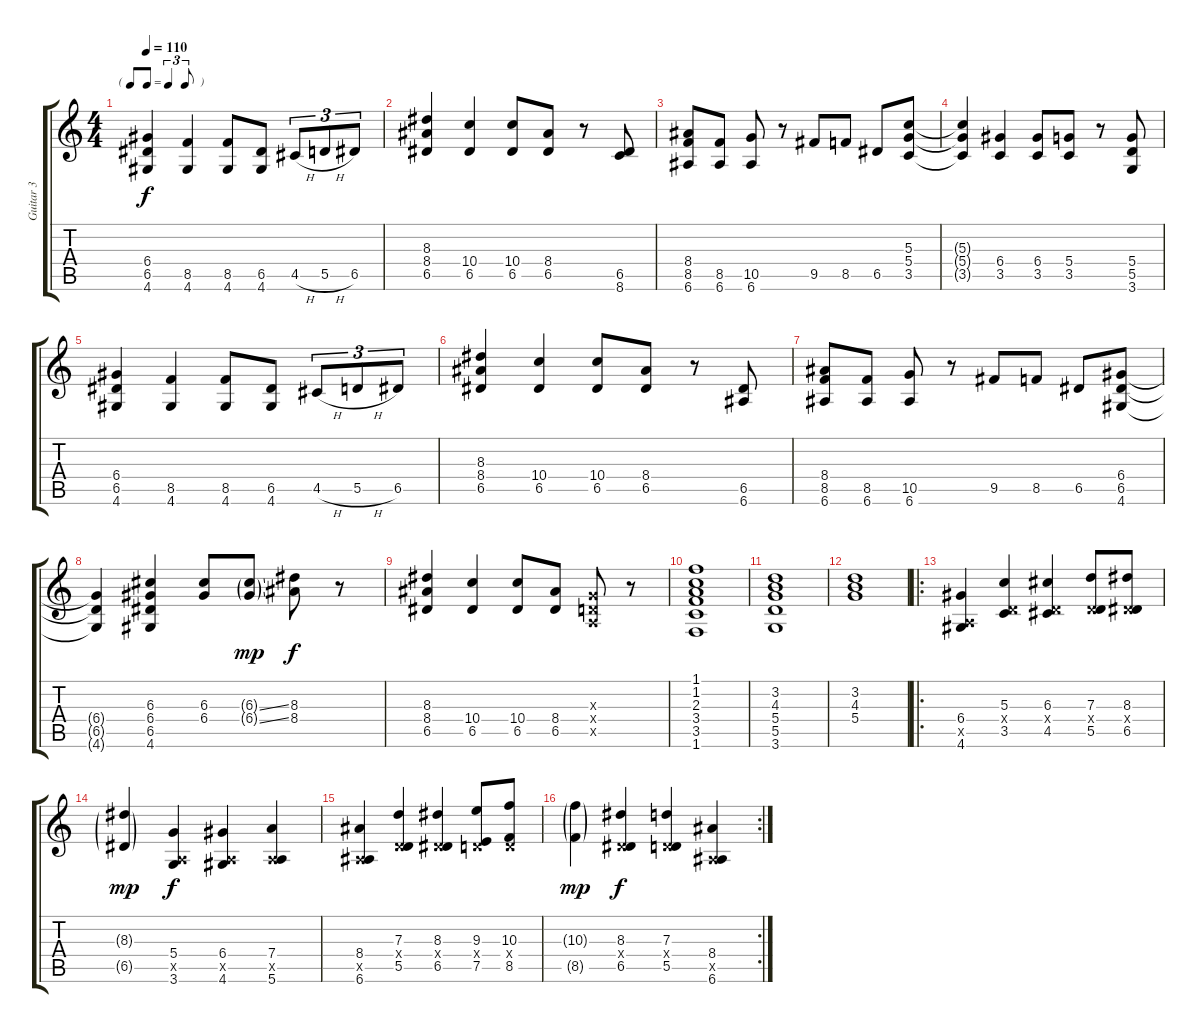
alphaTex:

\track ("Guitar 3" "Guitar 3") {instrument distortionguitar}
\staff {score tabs}
\tuning (E4 B3 G3 D3 A2 E2) {hide}
\ts (4 4)
\tf triplet8th
\tempo 110
\clef g2
\ks c
(6.4 6.5 4.6).4{dy f} (8.5 4.6).4 (8.5 4.6).8 (6.5 4.6).8 4.5{h}.8{tu (3 2)} 5.5{h}.8{tu (3 2)} 6.5.8{tu (3 2)} |
(8.3 8.4 6.5).4 (10.4 6.5).4 (10.4 6.5).8 (8.4 6.5).8 r.8 (6.5 8.6).8 |
(8.4 8.5 6.6).8 (8.5 6.6).8 (10.5 6.6).8 r.8 9.5.8 8.5.8 6.5.8 (5.3 5.4 3.5).8 |
(5.3{t} 5.4{t} 3.5{t}).4 (6.4 3.5).4 (6.4 3.5).8 (5.4 3.5).8 r.8 (5.4 5.5 3.6).8 |
(6.4 6.5 4.6).4 (8.5 4.6).4 (8.5 4.6).8 (6.5 4.6).8 4.5{h}.8{tu (3 2)} 5.5{h}.8{tu (3 2)} 6.5.8{tu (3 2)} |
(8.3 8.4 6.5).4 (10.4 6.5).4 (10.4 6.5).8 (8.4 6.5).8 r.8 (6.5 6.6).8 |
(8.4 8.5 6.6).8 (8.5 6.6).8 (10.5 6.6).8 r.8 9.5.8 8.5.8 6.5.8 (6.4 6.5 4.6).8 |
(6.4{t} 6.5{t} 4.6{t}).4 (6.3 6.4 6.5 4.6).4 (6.3 6.4).8 (6.3{ss g} 6.4{ss g}).8{dy mp} (8.3 8.4).8{dy f} r.8 |
(8.3 8.4 6.5).4 (10.4 6.5).4 (10.4 6.5).8 (8.4 6.5).8 (0.3{x} 0.4{x} 0.5{x}).8 r.8 |
(1.1 1.2 2.3 3.4 3.5 1.6).1 |
(3.2 4.3 5.4 5.5 3.6).1 |
(3.2 4.3 5.4).1 |
\ro
(6.4 0.5{x} 4.6).4 (5.3 0.4{x} 3.5).4 (6.3 0.4{x} 4.5).4 (7.3 0.4{x} 5.5).8 (8.3 0.4{x} 6.5).8 |
(8.3{g} 6.5{g}).4{dy mp} (5.4 0.5{x} 3.6).4{dy f} (6.4 0.5{x} 4.6).4 (7.4 0.5{x} 5.6).4 |
(8.4 0.5{x} 6.6).4 (7.3 0.4{x} 5.5).4 (8.3 0.4{x} 6.5).4 (9.3 0.4{x} 7.5).8 (10.3 0.4{x} 8.5).8 |
\rc 2
(10.3{g} 8.5{g}).4{dy mp} (8.3 0.4{x} 6.5).4{dy f} (7.3 0.4{x} 5.5).4 (8.4 0.5{x} 6.6).4
